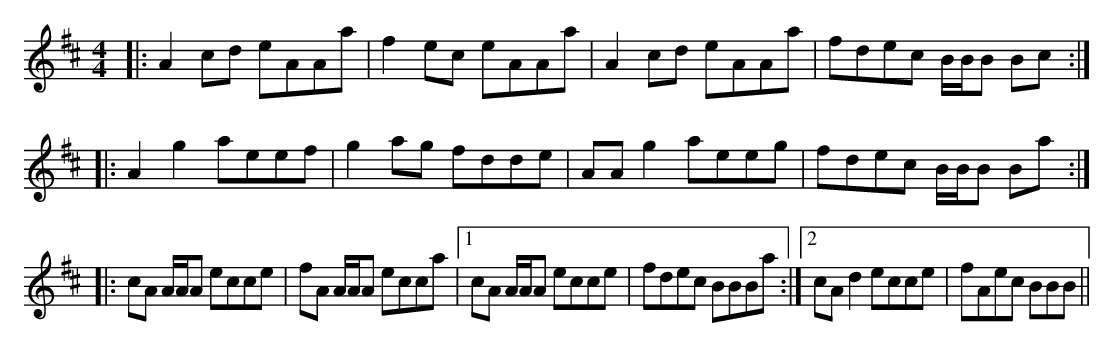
X:1
M:4/4
K:Amix
|:A2 cd eAAa|f2 ec eAAa|A2 cd eAAa|fdec B/B/B Bc:|
|:A2 g2 aeef|g2 ag fdde|AA g2 aeeg|fdec B/B/B Ba:|
|:cA A/A/A ecce|fA A/A/A ecca|1 cA A/A/A ecce|fdec BBBa:|2 cA d2 ecce|fAec BBB||
